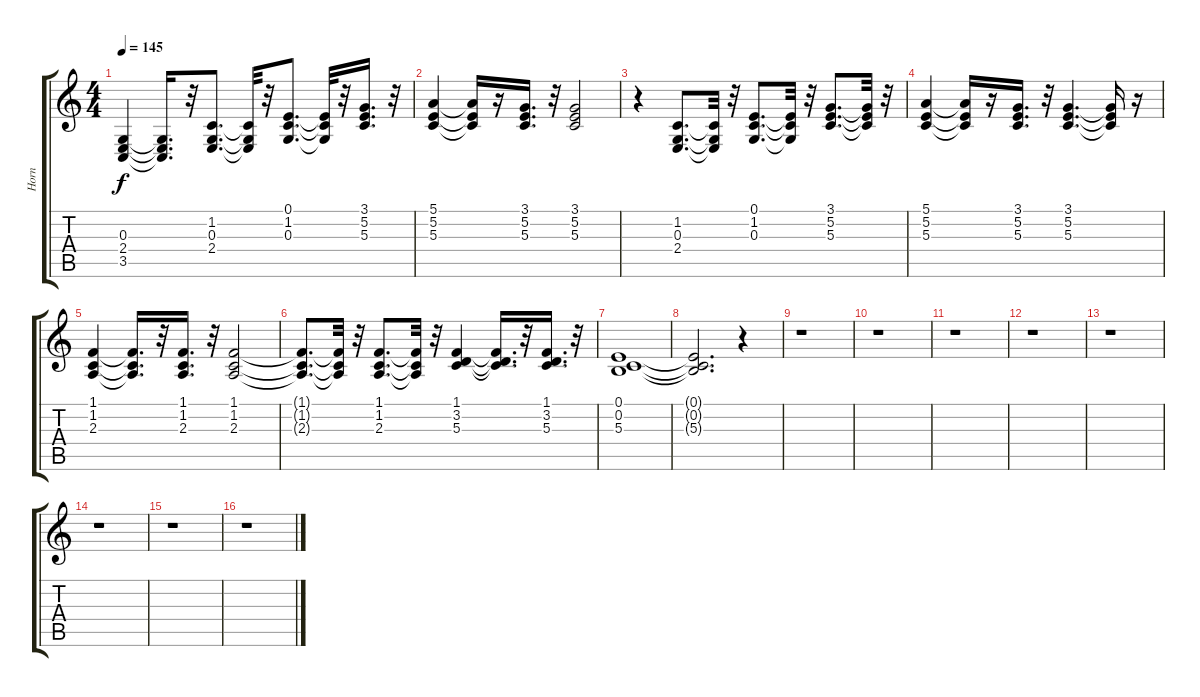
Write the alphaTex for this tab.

\track ("Horn" "Horn") {instrument frenchhorn}
\staff {score tabs}
\tuning (E4 B3 G3 D3 A2 E2) {hide}
\ts (4 4)
\tempo 145
\clef g2
\ks c
(0.3 2.4 3.5).4{dy f} (0.3{t} 2.4{t} 3.5{t}).16{d} r.32 (1.2 0.3 2.4).8{d} (1.2{t} 0.3{t} 2.4{t}).32 r.32 (0.1 1.2 0.3).8{d} (0.1{t} 1.2{t} 0.3{t}).32 r.32 (3.1 5.2 5.3).16{d} r.32 |
(5.1 5.2 5.3).4 (5.1{t} 5.2{t} 5.3{t}).16 r.16 (3.1 5.2 5.3).16{d} r.32 (3.1 5.2 5.3).2 |
r.4 (1.2 0.3 2.4).8{d} (1.2{t} 0.3{t} 2.4{t}).32 r.32 (0.1 1.2 0.3).8{d} (0.1{t} 1.2{t} 0.3{t}).32 r.32 (3.1 5.2 5.3).8{d} (3.1{t} 5.2{t} 5.3{t}).32 r.32 |
(5.1 5.2 5.3).4 (5.1{t} 5.2{t} 5.3{t}).16 r.16 (3.1 5.2 5.3).16{d} r.32 (3.1 5.2 5.3).4{d} (3.1{t} 5.2{t} 5.3{t}).16 r.16 |
(1.1 1.2 2.3).4 (1.1{t} 1.2{t} 2.3{t}).16{d} r.32 (1.1 1.2 2.3).16{d} r.32 (1.1 1.2 2.3).2 |
(1.1{t} 1.2{t} 2.3{t}).8{d} (1.1{t} 1.2{t} 2.3{t}).32 r.32 (1.1 1.2 2.3).8{d} (1.1{t} 1.2{t} 2.3{t}).32 r.32 (1.1 3.2 5.3).4 (1.1{t} 3.2{t} 5.3{t}).16{d} r.32 (1.1 3.2 5.3).16{d} r.32 |
(0.1 0.2 5.3).1 |
(0.1{t} 0.2{t} 5.3{t}).2{d} r.4 |
r.1 |
r.1 |
r.1 |
r.1 |
r.1 |
r.1 |
r.1 |
r.1
